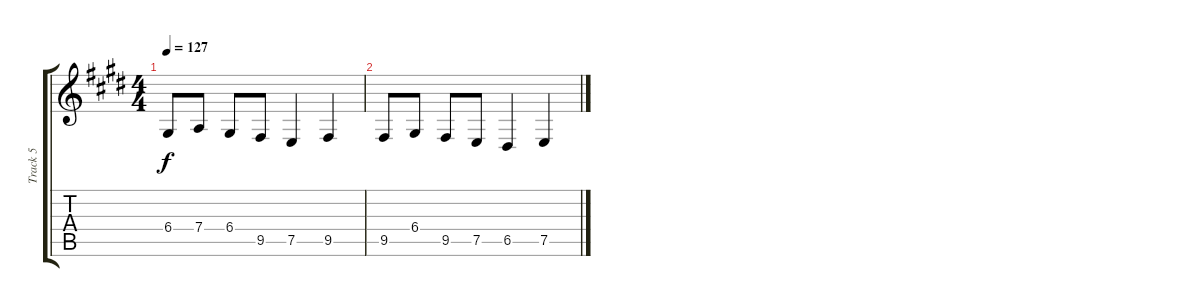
\track ("Track 5" "Track 5") {instrument pad8sweep}
\staff {score tabs}
\tuning (E4 B3 G3 D3 A2 E2) {hide}
\ts (4 4)
\tempo 127
\clef g2
\ks e
6.4.8{dy f} 7.4.8 6.4.8 9.5.8 7.5.4 9.5.4 |
9.5.8 6.4.8 9.5.8 7.5.8 6.5.4 7.5.4
